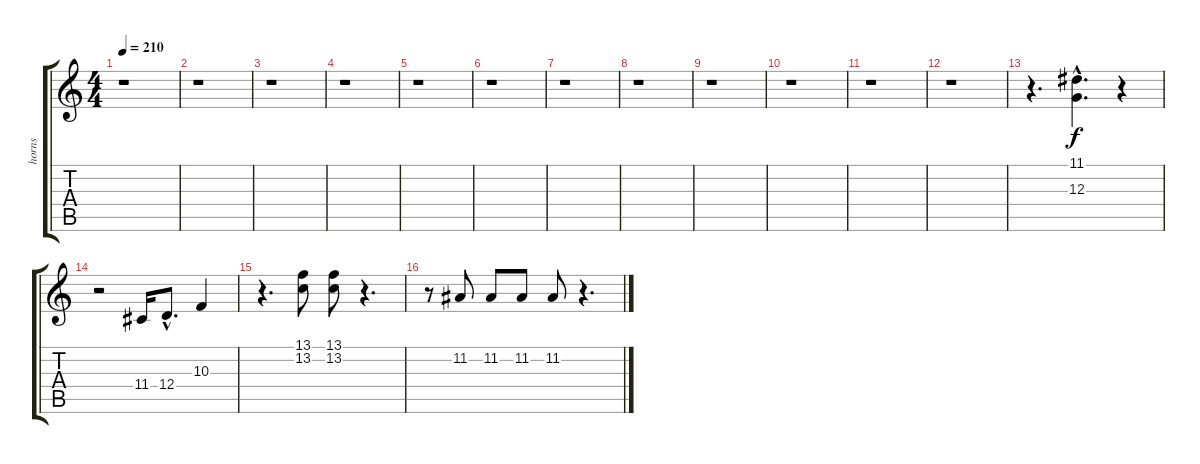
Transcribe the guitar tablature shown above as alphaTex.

\track ("horns               " "horns     ") {instrument frenchhorn}
\staff {score tabs}
\tuning (E4 B3 G3 D3 A2 E2) {hide}
\ts (4 4)
\tempo 210
\clef g2
\ks c
r.1{dy f} |
r.1 |
r.1 |
r.1 |
r.1 |
r.1 |
r.1 |
r.1 |
r.1 |
r.1 |
r.1 |
r.1 |
r.4{d} (11.1{hac} 12.3{hac}).4{d} r.4 |
r.2 11.4.16 12.4{hac}.8{d} 10.3.4 |
r.4{d} (13.1 13.2).8 (13.1 13.2).8 r.4{d} |
r.8 11.2.8 11.2.8 11.2.8 11.2.8 r.4{d}
